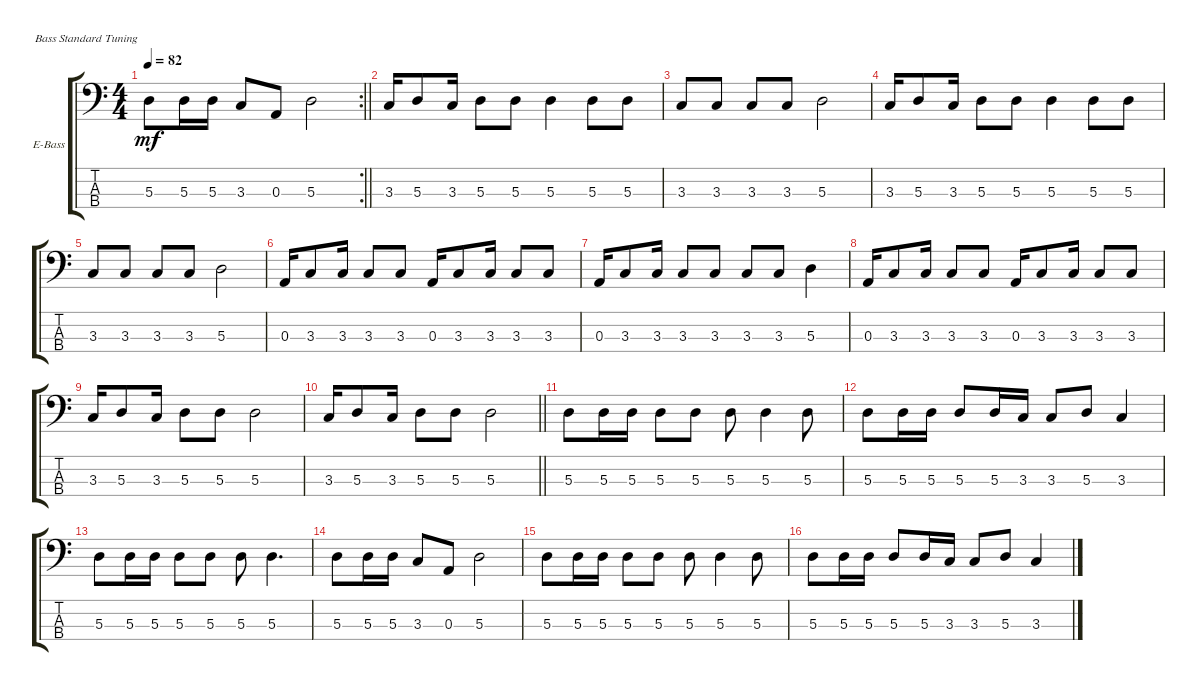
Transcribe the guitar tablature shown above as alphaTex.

\bracketExtendMode groupsimilarinstruments
\firstSystemTrackNameOrientation horizontal
\otherSystemsTrackNameOrientation horizontal
\track ("Electric Bass" "E-Bass") {multiBarRest instrument electricbassfinger}
\staff {score tabs}
\tuning (G2 D2 A1 E1)
\rc 2
\ts (4 4)
\tempo 82
\clef f4
\barLineRight lightlight
\ks c
5.3.8{dy mf} 5.3.16 5.3.16 3.3.8 0.3.8 5.3.2 |
3.3.16 5.3.8 3.3.16 5.3.8 5.3.8 5.3.4 5.3.8 5.3.8 |
3.3.8 3.3.8 3.3.8 3.3.8 5.3.2 |
3.3.16 5.3.8 3.3.16 5.3.8 5.3.8 5.3.4 5.3.8 5.3.8 |
3.3.8 3.3.8 3.3.8 3.3.8 5.3.2 |
0.3.16 3.3.8 3.3.16 3.3.8 3.3.8 0.3.16 3.3.8 3.3.16 3.3.8 3.3.8 |
0.3.16 3.3.8 3.3.16 3.3.8 3.3.8 3.3.8 3.3.8 5.3.4 |
0.3.16 3.3.8 3.3.16 3.3.8 3.3.8 0.3.16 3.3.8 3.3.16 3.3.8 3.3.8 |
3.3.16 5.3.8 3.3.16 5.3.8 5.3.8 5.3.2 |
\barLineRight lightlight
3.3.16 5.3.8 3.3.16 5.3.8 5.3.8 5.3.2 |
5.3.8 5.3.16 5.3.16 5.3.8 5.3.8 5.3.8 5.3.4 5.3.8 |
5.3.8 5.3.16 5.3.16 5.3.8 5.3.16 3.3.16 3.3.8 5.3.8 3.3.4 |
5.3.8 5.3.16 5.3.16 5.3.8 5.3.8 5.3.8 5.3.4{d} |
5.3.8 5.3.16 5.3.16 3.3.8 0.3.8 5.3.2 |
5.3.8 5.3.16 5.3.16 5.3.8 5.3.8 5.3.8 5.3.4 5.3.8 |
5.3.8 5.3.16 5.3.16 5.3.8 5.3.16 3.3.16 3.3.8 5.3.8 3.3.4
